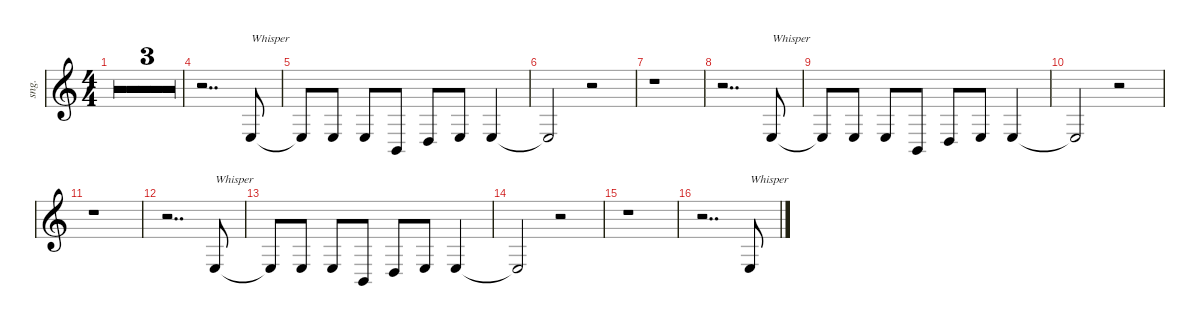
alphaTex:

\defaultSystemsLayout 4
\hideDynamics
\bracketExtendMode nobrackets
\otherSystemsTrackNameOrientation horizontal
\track ("V. Harmony 1" "sng.") {defaultSystemsLayout 4 multiBarRest instrument voiceoohs}
\staff {score}
\tuning (E4 B3 G3 D3 A2 E2)
\ts (4 4)
\tempo 125
\clef g2
\ks c
r.1{dy mp} |
r.1 |
r.1 |
r.2{dd} 2.4.8{txt "Whisper" dy mf} |
2.4{t}.8 2.4.8 2.4.8 2.5.8 5.5.8 2.4.8 2.4.4 |
2.4{t}.2 r.2 |
r.1 |
r.2{dd} 2.4.8{txt "Whisper"} |
2.4{t}.8 2.4.8 2.4.8 2.5.8 5.5.8 2.4.8 2.4.4 |
2.4{t}.2 r.2 |
r.1 |
r.2{dd} 2.4.8{txt "Whisper"} |
2.4{t}.8 2.4.8 2.4.8 2.5.8 5.5.8 2.4.8 2.4.4 |
2.4{t}.2 r.2 |
r.1 |
r.2{dd} 2.4.8{txt "Whisper"}
